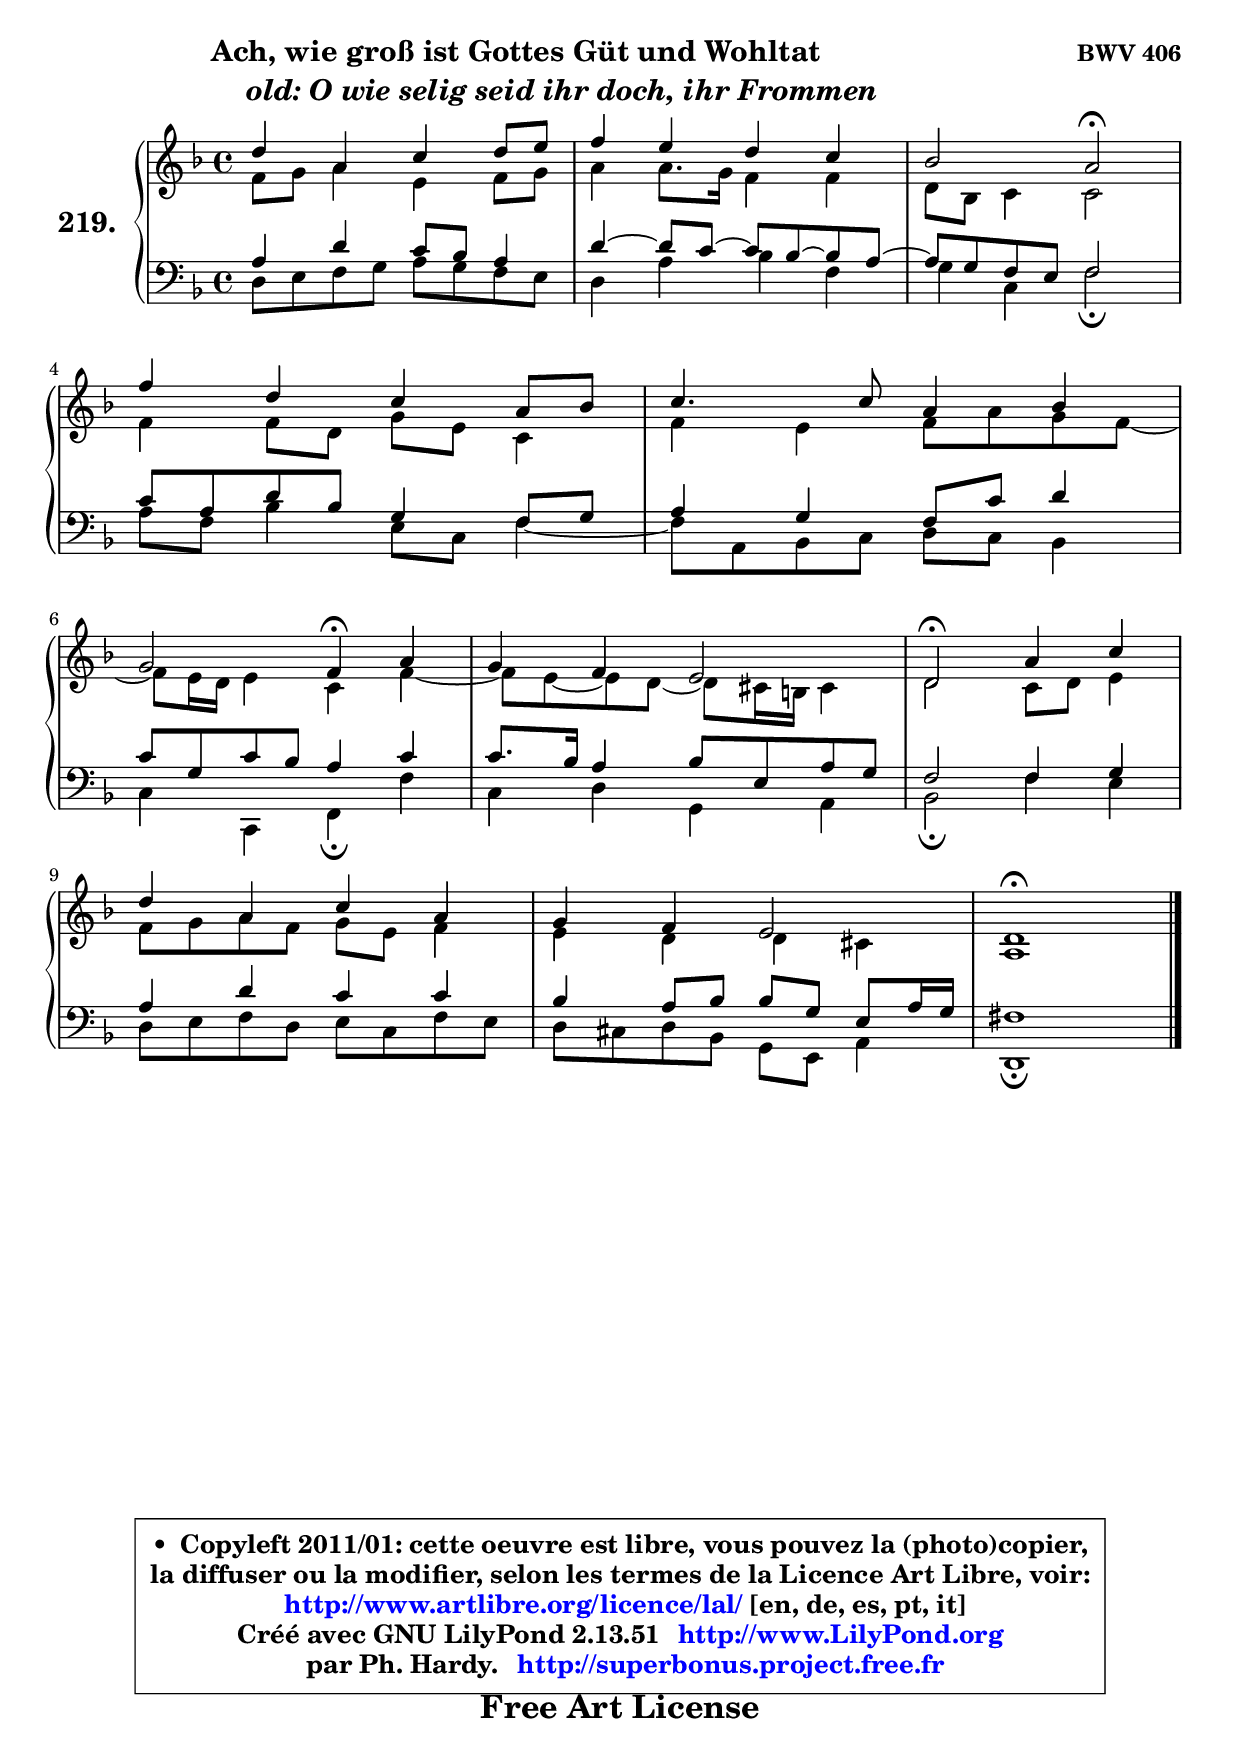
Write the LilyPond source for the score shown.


\version "2.13.51"

    \paper {
%	system-system-spacing #'padding = #0.1
%	score-system-spacing #'padding = #0.1
%	ragged-bottom = ##f
%	ragged-last-bottom = ##f
	}

    \header {
      opus = \markup { \bold "BWV 406" }
      piece = \markup { \hspace #9 \fontsize #2 \bold \column \center-align { \line { "Ach, wie groß ist Gottes Güt und Wohltat" }
                     \line { \hspace #9 \italic "old: O wie selig seid ihr doch, ihr Frommen" }
                 } }
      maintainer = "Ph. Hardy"
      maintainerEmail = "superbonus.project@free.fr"
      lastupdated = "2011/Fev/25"
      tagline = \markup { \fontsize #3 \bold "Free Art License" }
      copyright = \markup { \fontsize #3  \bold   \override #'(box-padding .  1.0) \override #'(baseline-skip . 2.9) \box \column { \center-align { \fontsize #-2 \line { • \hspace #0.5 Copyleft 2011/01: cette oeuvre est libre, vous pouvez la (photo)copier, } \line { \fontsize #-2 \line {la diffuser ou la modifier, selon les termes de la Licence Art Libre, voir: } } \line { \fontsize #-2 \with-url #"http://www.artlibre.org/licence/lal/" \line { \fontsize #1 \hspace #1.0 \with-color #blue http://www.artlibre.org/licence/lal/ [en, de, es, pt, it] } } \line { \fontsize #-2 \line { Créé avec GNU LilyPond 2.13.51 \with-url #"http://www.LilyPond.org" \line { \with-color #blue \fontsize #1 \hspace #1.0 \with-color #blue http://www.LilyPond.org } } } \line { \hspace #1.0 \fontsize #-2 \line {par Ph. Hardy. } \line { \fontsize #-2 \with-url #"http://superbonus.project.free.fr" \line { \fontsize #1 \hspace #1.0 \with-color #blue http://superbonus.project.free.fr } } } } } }

	  }

  guidemidi = {
        R1 |
        R1 |
        r2 \tempo 4 = 34 r2 \tempo 4 = 78 |
        R1 |
        R1 |
        r2 \tempo 4 = 30 r4 \tempo 4 = 78 r4 |
        R1 |
        \tempo 4 = 34 r2 \tempo 4 = 78 r2 |
        R1 |
        R1 |
        \tempo 4 = 40 r1 |
	}

  upper = {
	\time 4/4
	\key d \minor
	\clef treble
	\voiceOne
	<< { 
	% SOPRANO
	\set Voice.midiInstrument = "acoustic grand"
	\relative c'' {
        d4 a c d8 e |
        f4 e d c |
        bes2 a\fermata |
\break
        f'4 d c a8 bes |
        c4. c8 a4 bes |
\break
        g2 f4\fermata a |
        g4 f e2 |
        d2\fermata a'4 c |
\break
        d4 a c a |
        g4 f e2 |
        d1\fermata |
        \bar "|."
	} % fin de relative
	}

	\context Voice="1" { \voiceTwo 
	% ALTO
	\set Voice.midiInstrument = "acoustic grand"
	\relative c' {
        f8 g a4 e f8 g |
        a4 a8. g16 f4 f |
        d8 bes c4 c2 |
        f4 f8 d g e c4 |
        f4 e f8 a g f ~ |
	f8 e16 d e4 c f ~ |
        f8 e ~ e d ~ d cis16 b cis4 |
        d2 c8 d e4 |
        f8 g a f g e f4 |
        e4 d d cis |
        a1 |
        \bar "|."
	} % fin de relative
	\oneVoice
	} >>
	}

    lower = {
	\time 4/4
	\key d \minor
	\clef bass
	\voiceOne
	<< { 
	% TENOR
	\set Voice.midiInstrument = "acoustic grand"
	\relative c' {
        a4 d c8 bes a4 |
        d4 ~ d8 c ~ c bes ~ bes a ~ |
	a8 g8 f e f2 |
        c'8 a d bes g4 f8 g |
        a4 g f8 c' d4 |
        c8 g c bes a4 c |
        c8. bes16 a4 bes8 e, a g |
        f2 f4 g |
        a4 d c c |
        bes4 a8 bes bes g e a16 g |
        fis1 |
        \bar "|."
	} % fin de relative
	}
	\context Voice="1" { \voiceTwo 
	% BASS
	\set Voice.midiInstrument = "acoustic grand"
	\relative c {
        d8 e f g a g f e |
        d4 a' bes f |
        g4 c, f2\fermata |
        a8 f bes4 e,8 c f4 ~ |
	f8 a,8 bes c d c bes4 |
        c4 c, f\fermata f' |
        c4 d g, a |
        bes2\fermata f'4 e |
        d8 e f d e c f e |
        d8 cis d bes g e a4 |
        d,1\fermata |
        \bar "|."
	} % fin de relative
	\oneVoice
	} >>
	}


    \score { 

	\new PianoStaff <<
	\set PianoStaff.instrumentName = \markup { \bold \huge "219." }
	\new Staff = "upper" \upper
	\new Staff = "lower" \lower
	>>

    \layout {
%	ragged-last = ##f
	   }

         } % fin de score

  \score {
    \unfoldRepeats { << \guidemidi \upper \lower >> }
    \midi {
    \context {
     \Staff
      \remove "Staff_performer"
               }

     \context {
      \Voice
       \consists "Staff_performer"
                }

     \context { 
      \Score
      tempoWholesPerMinute = #(ly:make-moment 78 4)
		}
	    }
	}

